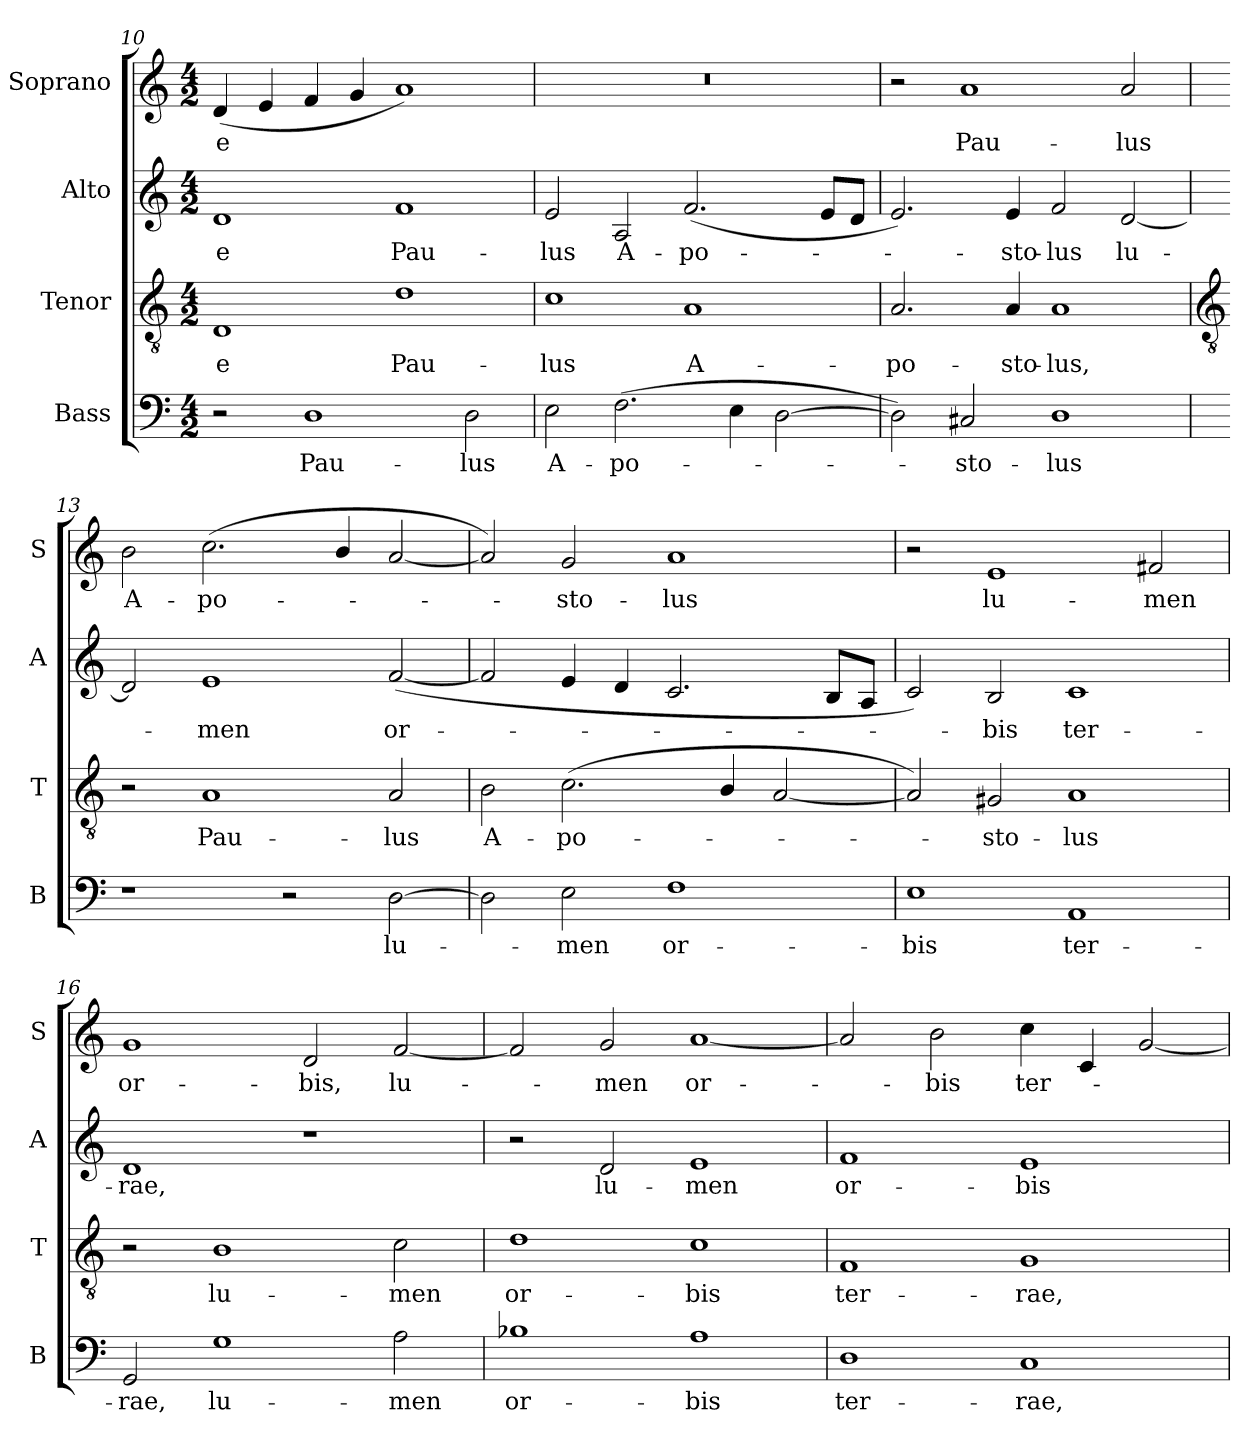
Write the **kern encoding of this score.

**kern	**text	**kern	**text	**kern	**text	**kern	**text
*part4	*part4	*part3	*part3	*part2	*part2	*part1	*part1
*staff4	*staff4	*staff3	*staff3	*staff2	*staff2	*staff1	*staff1
*I"Bass	*	*I"Tenor	*	*I"Alto	*	*I"Soprano	*
*I'B	*	*I'T	*	*I'A	*	*I'S	*
*clefF4	*	*clefGv2	*	*clefG2	*	*clefG2	*
*k[]	*	*k[]	*	*k[]	*	*k[]	*
*C:	*	*C:	*	*C:	*	*C:	*
*M4/2	*	*M4/2	*	*M4/2	*	*M4/2	*
=10	=10	=10	=10	=10	=10	=10	=10
!	!	!	!LO:LY:b	!	!LO:LY:b	!	!LO:LY:b
2r	.	1D	-e	1d	-e	(<4d	-e
.	.	.	.	.	.	4e	.
!	!LO:LY:b	!	!	!	!	!	!
1D	Pau-	.	.	.	.	4f	.
.	.	.	.	.	.	4g	.
!	!	!	!LO:LY:b	!	!LO:LY:b	!	!
.	.	1d	Pau-	1f	Pau-	1a)	.
!	!LO:LY:b	!	!	!	!	!	!
2D	-lus	.	.	.	.	.	.
=11	=11	=11	=11	=11	=11	=11	=11
!	!LO:LY:b	!	!LO:LY:b	!	!LO:LY:b	!	!
2E	A-	1c	-lus	2e	-lus	0r	.
!	!LO:LY:b	!	!	!	!LO:LY:b	!	!
(>2.F	-po-	.	.	2A	A-	.	.
!	!	!	!LO:LY:b	!	!LO:LY:b	!	!
.	.	1A	A-	(<2.f	-po-	.	.
4E	.	.	.	.	.	.	.
[2D	.	.	.	.	.	.	.
.	.	.	.	8eL	.	.	.
.	.	.	.	8dJ	.	.	.
=12	=12	=12	=12	=12	=12	=12	=12
!	!	!	!LO:LY:b	!	!	!	!
2D])	.	2.A	-po-	2.e)	.	2r	.
!	!LO:LY:b	!	!	!	!	!	!LO:LY:b
2C#X	sto-	.	.	.	.	1a	Pau-
!	!	!	!LO:LY:b	!	!LO:LY:b	!	!
.	.	4A	-sto-	4e	sto-	.	.
!	!LO:LY:b	!	!LO:LY:b	!	!LO:LY:b	!	!
1D	-lus	1A	-lus,	2f	-lus	.	.
!	!	!	!	!	!LO:LY:b	!	!LO:LY:b
.	.	.	.	[2d	lu-	2a	-lus
!!LO:LB:g=z
=13	=13	=13	=13	=13	=13	=13	=13
*	*	*clefGv2	*	*	*	*	*
!	!	!	!	!	!	!	!LO:LY:b
1r	.	2r	.	2d]	.	2b	A-
!	!	!	!LO:LY:b	!	!LO:LY:b	!	!LO:LY:b
.	.	1A	Pau-	1e	men	(<2.cc	-po-
2r	.	.	.	.	.	.	.
.	.	.	.	.	.	4b/	.
!	!LO:LY:b	!	!LO:LY:b	!	!LO:LY:b	!	!
[2D	lu-	2A	-lus	(<[2f	or-	[2a	.
=14	=14	=14	=14	=14	=14	=14	=14
!	!	!	!LO:LY:b	!	!	!	!
2D]	.	2B	A-	2f]	.	2a])	.
!	!LO:LY:b	!	!LO:LY:b	!	!	!	!LO:LY:b
2E	men	(<2.c	-po-	4e	.	2g	sto-
.	.	.	.	4d	.	.	.
!	!LO:LY:b	!	!	!	!	!	!LO:LY:b
1F	or-	.	.	2.c	.	1a	-lus
.	.	4B/	.	.	.	.	.
.	.	[2A	.	.	.	.	.
.	.	.	.	8BL	.	.	.
.	.	.	.	8AJ	.	.	.
=15	=15	=15	=15	=15	=15	=15	=15
!	!LO:LY:b	!	!	!	!	!	!
1E	-bis	2A])	.	2c)	.	2r	.
!	!	!	!LO:LY:b	!	!LO:LY:b	!	!LO:LY:b
.	.	2G#X	sto-	2B	bis	1e	lu-
!	!LO:LY:b	!	!LO:LY:b	!	!LO:LY:b	!	!
1AA	ter-	1A	-lus	1c	ter-	.	.
!	!	!	!	!	!	!	!LO:LY:b
.	.	.	.	.	.	2f#X	-men
=16	=16	=16	=16	=16	=16	=16	=16
!	!LO:LY:b	!	!	!	!LO:LY:b	!	!LO:LY:b
2GG	-rae,	2r	.	1d	-rae,	1g	or-
!	!LO:LY:b	!	!LO:LY:b	!	!	!	!
1G	lu-	1B	lu-	.	.	.	.
!	!	!	!	!	!	!	!LO:LY:b
.	.	.	.	1r	.	2d	-bis,
!	!LO:LY:b	!	!LO:LY:b	!	!	!	!LO:LY:b
2A	-men	2c	-men	.	.	[2f	lu-
=17	=17	=17	=17	=17	=17	=17	=17
!	!LO:LY:b	!	!LO:LY:b	!	!	!	!
1B-X	or-	1d	or-	2r	.	2f]	.
!	!	!	!	!	!LO:LY:b	!	!LO:LY:b
.	.	.	.	2d	lu-	2g	men
!	!LO:LY:b	!	!LO:LY:b	!	!LO:LY:b	!	!LO:LY:b
1A	-bis	1c	-bis	1e	-men	[1a	or-
=18	=18	=18	=18	=18	=18	=18	=18
!	!LO:LY:b	!	!LO:LY:b	!	!LO:LY:b	!	!
1D	ter-	1F	ter-	1f	or-	2a]	.
!	!	!	!	!	!	!	!LO:LY:b
.	.	.	.	.	.	2b	bis
!	!LO:LY:b	!	!LO:LY:b	!	!LO:LY:b	!	!LO:LY:b
1C	-rae,	1G	-rae,	1e	-bis	4cc	ter-
.	.	.	.	.	.	4c	.
.	.	.	.	.	.	[2g	.
=	=	=	=	=	=	=	=
*-	*-	*-	*-	*-	*-	*-	*-
